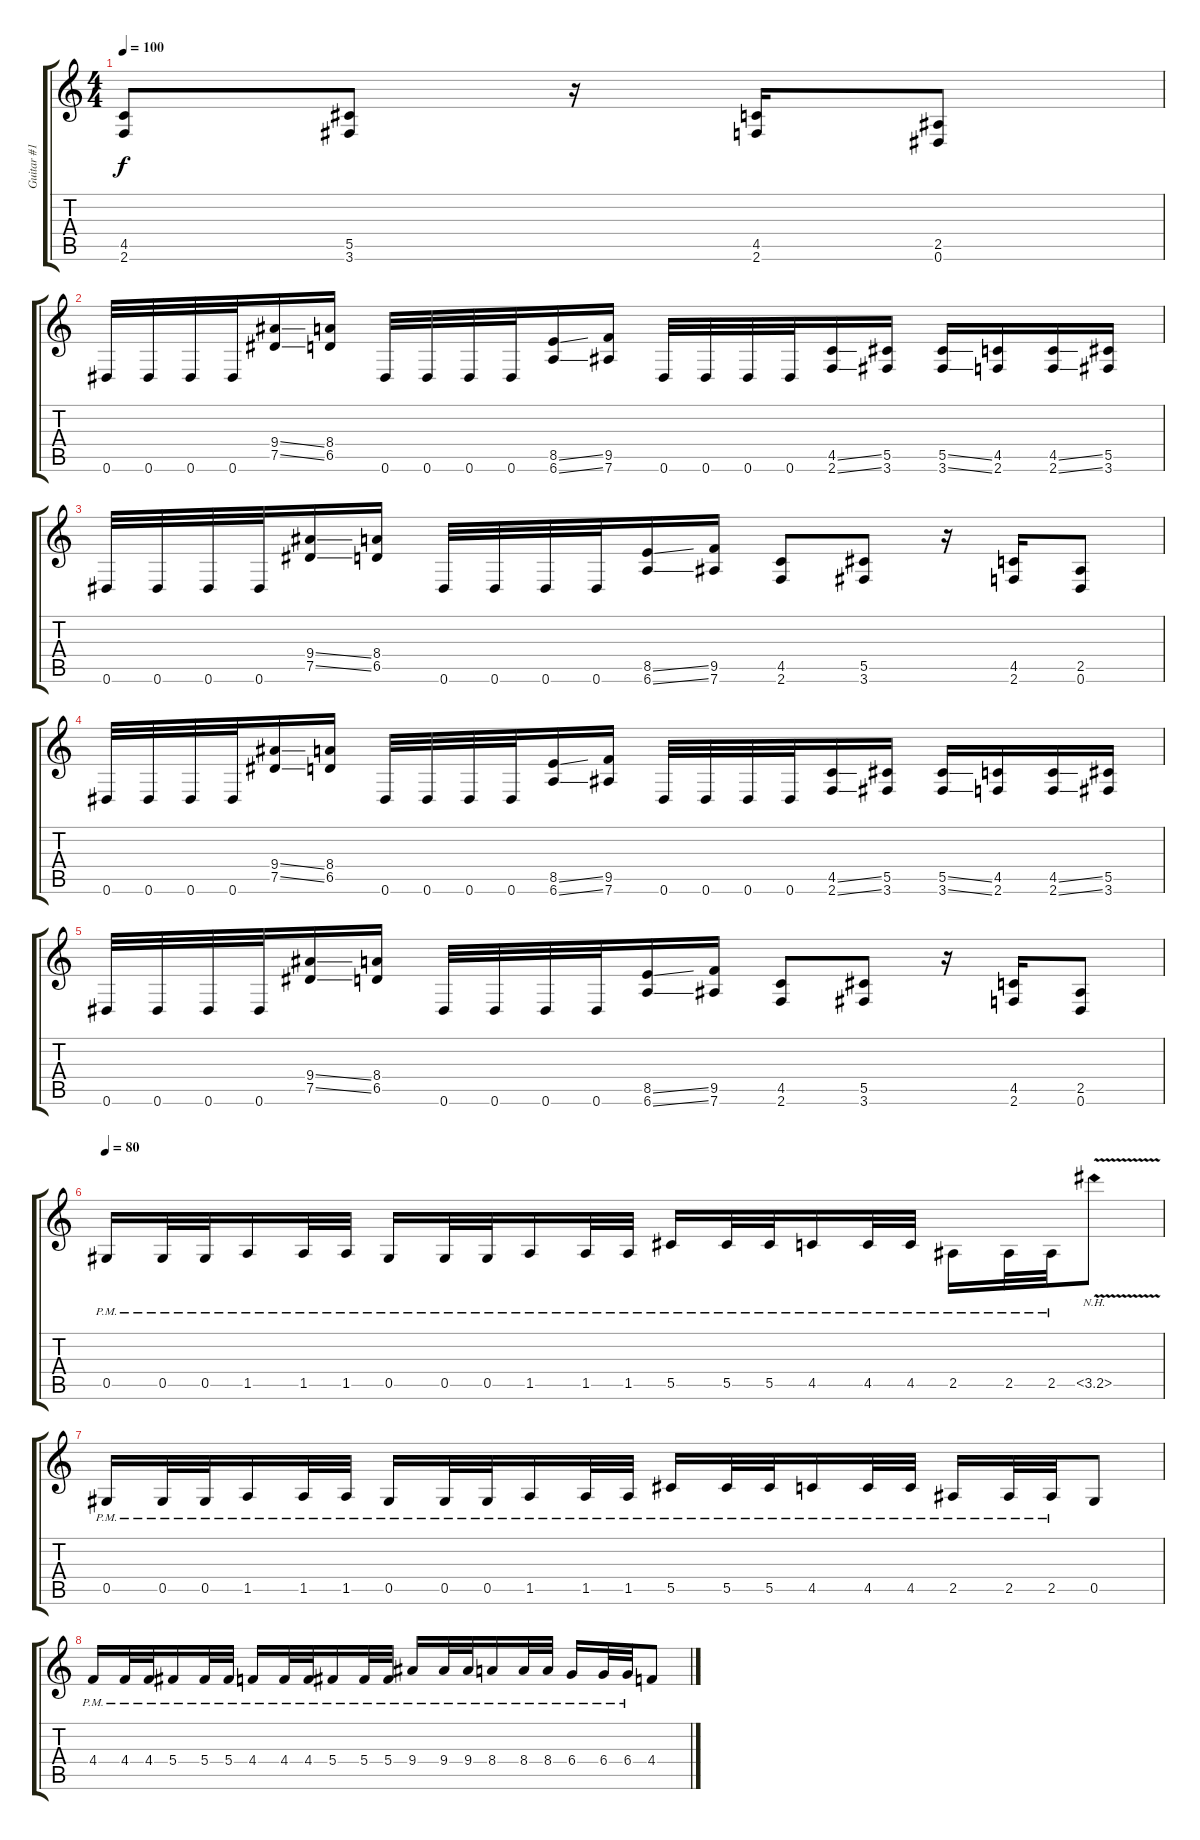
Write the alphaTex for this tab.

\track ("Guitar #1" "Guitar #1") {instrument distortionguitar}
\staff {score tabs}
\tuning (Eb4 Bb3 Gb3 Db3 Ab2 Eb2) {hide}
\ts (4 4)
\tempo 100
\clef g2
\ks c
(4.5 2.6).8{dy f} (5.5 3.6).8 r.16 (4.5 2.6).16 (2.5 0.6).8 |
0.6.32 0.6.32 0.6.32 0.6.32 (9.4{ss} 7.5{ss}).16 (8.4 6.5).16 0.6.32 0.6.32 0.6.32 0.6.32 (8.5{ss} 6.6{ss}).16 (9.5 7.6).16 0.6.32 0.6.32 0.6.32 0.6.32 (4.5{ss} 2.6{ss}).16 (5.5 3.6).16 (5.5{ss} 3.6{ss}).16 (4.5 2.6).16 (4.5{ss} 2.6{ss}).16 (5.5 3.6).16 |
0.6.32 0.6.32 0.6.32 0.6.32 (9.4{ss} 7.5{ss}).16 (8.4 6.5).16 0.6.32 0.6.32 0.6.32 0.6.32 (8.5{ss} 6.6{ss}).16 (9.5 7.6).16 (4.5 2.6).8 (5.5 3.6).8 r.16 (4.5 2.6).16 (2.5 0.6).8 |
0.6.32 0.6.32 0.6.32 0.6.32 (9.4{ss} 7.5{ss}).16 (8.4 6.5).16 0.6.32 0.6.32 0.6.32 0.6.32 (8.5{ss} 6.6{ss}).16 (9.5 7.6).16 0.6.32 0.6.32 0.6.32 0.6.32 (4.5{ss} 2.6{ss}).16 (5.5 3.6).16 (5.5{ss} 3.6{ss}).16 (4.5 2.6).16 (4.5{ss} 2.6{ss}).16 (5.5 3.6).16 |
0.6.32 0.6.32 0.6.32 0.6.32 (9.4{ss} 7.5{ss}).16 (8.4 6.5).16 0.6.32 0.6.32 0.6.32 0.6.32 (8.5{ss} 6.6{ss}).16 (9.5 7.6).16 (4.5 2.6).8 (5.5 3.6).8 r.16 (4.5 2.6).16 (2.5 0.6).8 |
\tempo 80
0.5{pm}.16 0.5{pm}.32 0.5{pm}.32 1.5{pm}.16 1.5{pm}.32 1.5{pm}.32 0.5{pm}.16 0.5{pm}.32 0.5{pm}.32 1.5{pm}.16 1.5{pm}.32 1.5{pm}.32 5.5{pm}.16 5.5{pm}.32 5.5{pm}.32 4.5{pm}.16 4.5{pm}.32 4.5{pm}.32 2.5{pm}.16 2.5{pm}.32 2.5{pm}.32 3.5{nh v}.8 |
0.5{pm}.16 0.5{pm}.32 0.5{pm}.32 1.5{pm}.16 1.5{pm}.32 1.5{pm}.32 0.5{pm}.16 0.5{pm}.32 0.5{pm}.32 1.5{pm}.16 1.5{pm}.32 1.5{pm}.32 5.5{pm}.16 5.5{pm}.32 5.5{pm}.32 4.5{pm}.16 4.5{pm}.32 4.5{pm}.32 2.5{pm}.16 2.5{pm}.32 2.5{pm}.32 0.5.8 |
4.4{pm}.16 4.4{pm}.32 4.4{pm}.32 5.4{pm}.16 5.4{pm}.32 5.4{pm}.32 4.4{pm}.16 4.4{pm}.32 4.4{pm}.32 5.4{pm}.16 5.4{pm}.32 5.4{pm}.32 9.4{pm}.16 9.4{pm}.32 9.4{pm}.32 8.4{pm}.16 8.4{pm}.32 8.4{pm}.32 6.4{pm}.16 6.4{pm}.32 6.4{pm}.32 4.4.8
